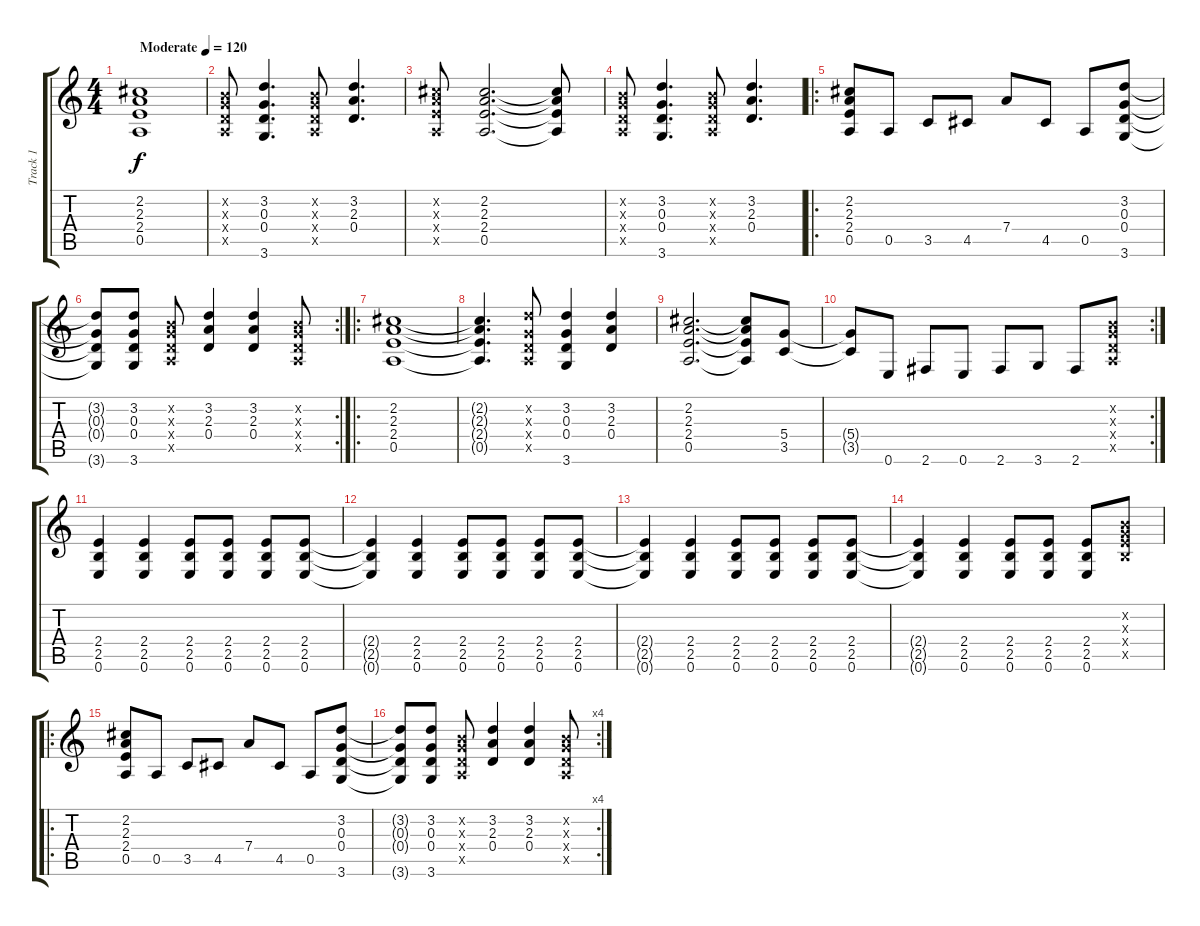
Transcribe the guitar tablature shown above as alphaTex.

\track ("Track 1" "Track 1") {instrument overdrivenguitar}
\staff {score tabs}
\tuning (E4 B3 G3 D3 A2 E2) {hide}
\ts (4 4)
\tempo (120 "Moderate")
\clef g2
\ks c
(2.2 2.3 2.4 0.5).1{dy f instrument overdrivenguitar} |
(0.2{x} 0.3{x} 0.4{x} 0.5{x}).8 (3.2 0.3 0.4 3.6).4{d} (0.2{x} 0.3{x} 0.4{x} 0.5{x}).8 (3.2 2.3 0.4).4{d} |
(2.2{x} 2.3{x} 2.4{x} 0.5{x}).8 (2.2 2.3 2.4 0.5).2{d} (2.2{t} 2.3{t} 2.4{t} 0.5{t}).8 |
(0.2{x} 0.3{x} 0.4{x} 0.5{x}).8 (3.2 0.3 0.4 3.6).4{d} (0.2{x} 0.3{x} 0.4{x} 0.5{x}).8 (3.2 2.3 0.4).4{d} |
\ro
(2.2 2.3 2.4 0.5).8 0.5.8 3.5.8 4.5.8 7.4.8 4.5.8 0.5.8 (3.2 0.3 0.4 3.6).8 |
\rc 2
(3.2{t} 0.3{t} 0.4{t} 3.6{t}).8 (3.2 0.3 0.4 3.6).8 (0.2{x} 0.3{x} 0.4{x} 0.5{x}).8 (3.2 2.3 0.4).4 (3.2 2.3 0.4).4 (0.2{x} 0.3{x} 0.4{x} 0.5{x}).8 |
\ro
(2.2 2.3 2.4 0.5).1 |
(2.2{t} 2.3{t} 2.4{t} 0.5{t}).4{d} (3.2{x} 0.3{x} 0.4{x} 0.5{x}).8 (3.2 0.3 0.4 3.6).4 (3.2 2.3 0.4).4 |
(2.2 2.3 2.4 0.5).2{d} (2.2{t} 2.3{t} 2.4{t} 0.5{t}).8 (5.4 3.5).8 |
\rc 2
(5.4{t} 3.5{t}).8 0.6.8 2.6.8 0.6.8 2.6.8 3.6.8 2.6.8 (0.2{x} 0.3{x} 0.4{x} 0.5{x}).8 |
(2.4 2.5 0.6).4 (2.4 2.5 0.6).4 (2.4 2.5 0.6).8 (2.4 2.5 0.6).8 (2.4 2.5 0.6).8 (2.4 2.5 0.6).8 |
(2.4{t} 2.5{t} 0.6{t}).4 (2.4 2.5 0.6).4 (2.4 2.5 0.6).8 (2.4 2.5 0.6).8 (2.4 2.5 0.6).8 (2.4 2.5 0.6).8 |
(2.4{t} 2.5{t} 0.6{t}).4 (2.4 2.5 0.6).4 (2.4 2.5 0.6).8 (2.4 2.5 0.6).8 (2.4 2.5 0.6).8 (2.4 2.5 0.6).8 |
(2.4{t} 2.5{t} 0.6{t}).4 (2.4 2.5 0.6).4 (2.4 2.5 0.6).8 (2.4 2.5 0.6).8 (2.4 2.5 0.6).8 (0.2{x} 0.3{x} 2.4{x} 2.5{x}).8 |
\ro
(2.2 2.3 2.4 0.5).8 0.5.8 3.5.8 4.5.8 7.4.8 4.5.8 0.5.8 (3.2 0.3 0.4 3.6).8 |
\rc 4
(3.2{t} 0.3{t} 0.4{t} 3.6{t}).8 (3.2 0.3 0.4 3.6).8 (0.2{x} 0.3{x} 0.4{x} 0.5{x}).8 (3.2 2.3 0.4).4 (3.2 2.3 0.4).4 (0.2{x} 0.3{x} 0.4{x} 0.5{x}).8
